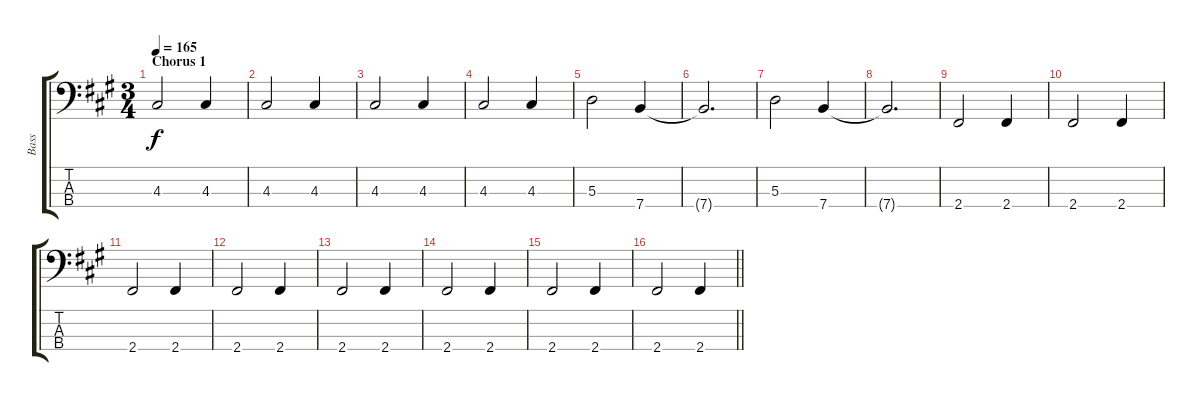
\track ("Bass" "Bass") {instrument electricbassfinger}
\staff {score tabs}
\tuning (G2 D2 A1 E1) {hide}
\ts (3 4)
\section ("" "Chorus 1")
\tempo 165
\clef f4
\ks a
4.3.2{dy f} 4.3.4 |
4.3.2 4.3.4 |
4.3.2 4.3.4 |
4.3.2 4.3.4 |
5.3.2 7.4.4 |
7.4{t}.2{d} |
5.3.2 7.4.4 |
7.4{t}.2{d} |
2.4.2 2.4.4 |
2.4.2 2.4.4 |
2.4.2 2.4.4 |
2.4.2 2.4.4 |
2.4.2 2.4.4 |
2.4.2 2.4.4 |
2.4.2 2.4.4 |
\barLineRight lightlight
2.4.2 2.4.4
